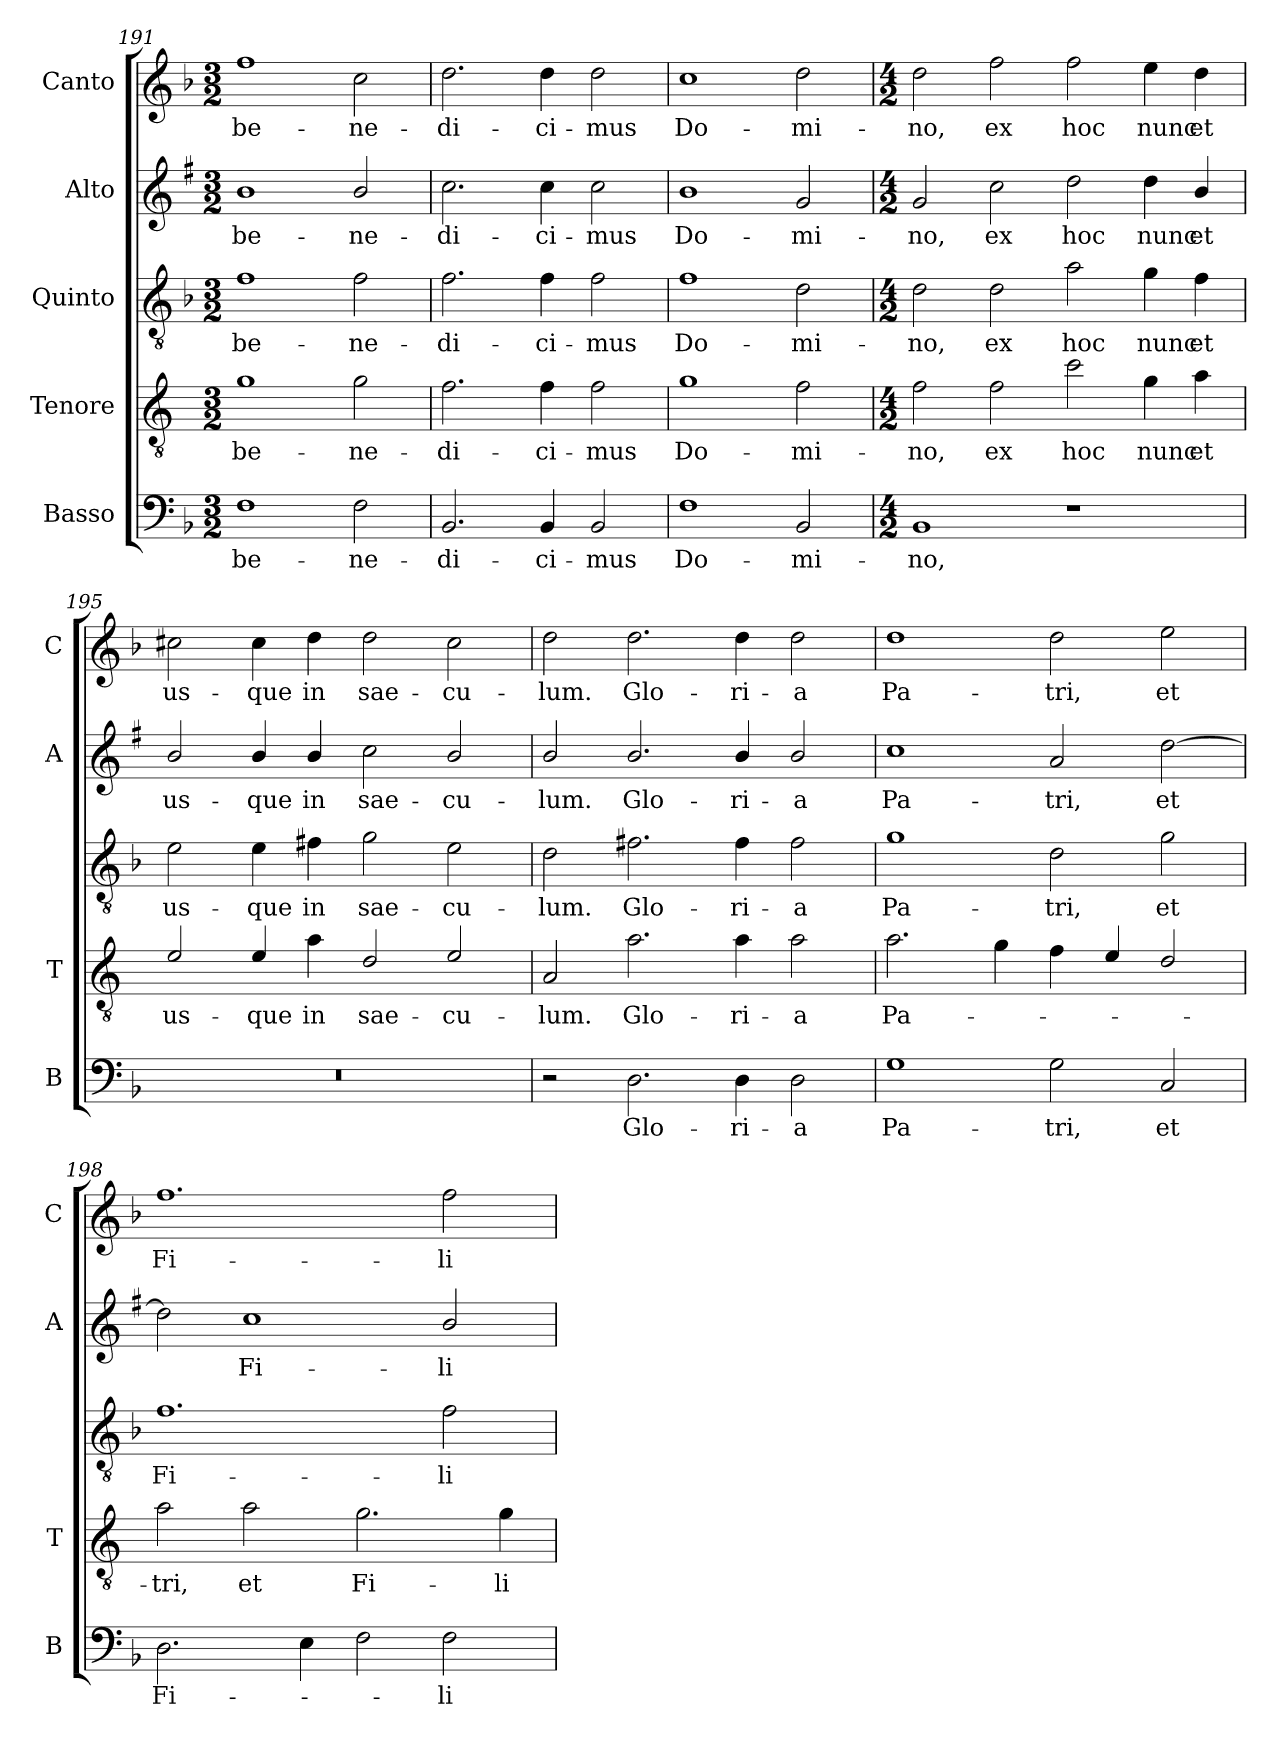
**kern	**text	**kern	**text	**kern	**text	**kern	**text	**kern	**text
*part5	*part5	*part4	*part4	*part3	*part3	*part2	*part2	*part1	*part1
*staff5	*staff5	*staff4	*staff4	*staff3	*staff3	*staff2	*staff2	*staff1	*staff1
*I"Basso	*	*I"Tenore	*	*I"Quinto	*	*I"Alto	*	*I"Canto	*
*I'B	*	*I'T	*	*	*	*I'A	*	*I'C	*
*clefF4	*	*clefGv2	*	*clefGv2	*	*clefG2	*	*clefG2	*
*	*	*ITrd4c7	*	*	*	*ITrd1c2	*	*	*
*k[b-]	*	*k[b-]	*	*k[b-]	*	*k[b-]	*	*k[b-]	*
*F:	*	*F:	*	*F:	*	*F:	*	*F:	*
*M3/2	*	*M3/2	*	*M3/2	*	*M3/2	*	*M3/2	*
=191	=191	=191	=191	=191	=191	=191	=191	=191	=191
!	!LO:LY:b	!	!LO:LY:b	!	!LO:LY:b	!	!LO:LY:b	!	!LO:LY:b
1F	be-	1c	be-	1f	be-	1a	be-	1ff	be-
!	!LO:LY:b	!	!LO:LY:b	!	!LO:LY:b	!	!LO:LY:b	!	!LO:LY:b
2F\	-ne-	2c\	-ne-	2f\	-ne-	2a/	-ne-	2cc\	-ne-
=192	=192	=192	=192	=192	=192	=192	=192	=192	=192
!	!LO:LY:b	!	!LO:LY:b	!	!LO:LY:b	!	!LO:LY:b	!	!LO:LY:b
2.BB-/	-di-	2.B-\	-di-	2.f\	-di-	2.b-\	-di-	2.dd\	-di-
!	!LO:LY:b	!	!LO:LY:b	!	!LO:LY:b	!	!LO:LY:b	!	!LO:LY:b
4BB-/	-ci-	4B-\	-ci-	4f\	-ci-	4b-\	-ci-	4dd\	-ci-
!	!LO:LY:b	!	!LO:LY:b	!	!LO:LY:b	!	!LO:LY:b	!	!LO:LY:b
2BB-/	-mus	2B-\	-mus	2f\	-mus	2b-\	-mus	2dd\	-mus
=193	=193	=193	=193	=193	=193	=193	=193	=193	=193
!	!LO:LY:b	!	!LO:LY:b	!	!LO:LY:b	!	!LO:LY:b	!	!LO:LY:b
1F	Do-	1c	Do-	1f	Do-	1a	Do-	1cc	Do-
!	!LO:LY:b	!	!LO:LY:b	!	!LO:LY:b	!	!LO:LY:b	!	!LO:LY:b
2BB-/	-mi-	2B-\	-mi-	2d\	-mi-	2f/	-mi-	2dd\	-mi-
!!LO:PB:g=z
=194	=194	=194	=194	=194	=194	=194	=194	=194	=194
*M4/2	*	*M4/2	*	*M4/2	*	*M4/2	*	*M4/2	*
!	!LO:LY:b	!	!LO:LY:b	!	!LO:LY:b	!	!LO:LY:b	!	!LO:LY:b
1BB-	-no,	2B-\	-no,	2d\	-no,	2f/	-no,	2dd\	-no,
!	!	!	!LO:LY:b	!	!LO:LY:b	!	!LO:LY:b	!	!LO:LY:b
.	.	2B-\	ex	2d\	ex	2b-\	ex	2ff\	ex
!	!	!	!LO:LY:b	!	!LO:LY:b	!	!LO:LY:b	!	!LO:LY:b
1r	.	2f\	hoc	2a\	hoc	2cc\	hoc	2ff\	hoc
!	!	!	!LO:LY:b	!	!LO:LY:b	!	!LO:LY:b	!	!LO:LY:b
.	.	4c\	nunc	4g\	nunc	4cc\	nunc	4ee\	nunc
!	!	!	!LO:LY:b	!	!LO:LY:b	!	!LO:LY:b	!	!LO:LY:b
.	.	4d\	et	4f\	et	4a/	et	4dd\	et
=195	=195	=195	=195	=195	=195	=195	=195	=195	=195
!	!	!	!LO:LY:b	!	!LO:LY:b	!	!LO:LY:b	!	!LO:LY:b
0r	.	2A/	us-	2e\	us-	2a/	us-	2cc#X\	us-
!	!	!	!LO:LY:b	!	!LO:LY:b	!	!LO:LY:b	!	!LO:LY:b
.	.	4A/	-que	4e\	-que	4a/	-que	4cc#\	-que
!	!	!	!LO:LY:b	!	!LO:LY:b	!	!LO:LY:b	!	!LO:LY:b
.	.	4d\	in	4f#X\	in	4a/	in	4dd\	in
!	!	!	!LO:LY:b	!	!LO:LY:b	!	!LO:LY:b	!	!LO:LY:b
.	.	2G/	sae-	2g\	sae-	2b-\	sae-	2dd\	sae-
!	!	!	!LO:LY:b	!	!LO:LY:b	!	!LO:LY:b	!	!LO:LY:b
.	.	2A/	-cu-	2e\	-cu-	2a/	-cu-	2cc#\	-cu-
=196	=196	=196	=196	=196	=196	=196	=196	=196	=196
!	!	!	!LO:LY:b	!	!LO:LY:b	!	!LO:LY:b	!	!LO:LY:b
2r	.	2D/	-lum.	2d\	-lum.	2a/	-lum.	2dd\	-lum.
!	!LO:LY:b	!	!LO:LY:b	!	!LO:LY:b	!	!LO:LY:b	!	!LO:LY:b
2.D\	Glo-	2.d\	Glo-	2.f#X\	Glo-	2.a/	Glo-	2.dd\	Glo-
!	!LO:LY:b	!	!LO:LY:b	!	!LO:LY:b	!	!LO:LY:b	!	!LO:LY:b
4D\	-ri-	4d\	-ri-	4f#\	-ri-	4a/	-ri-	4dd\	-ri-
!	!LO:LY:b	!	!LO:LY:b	!	!LO:LY:b	!	!LO:LY:b	!	!LO:LY:b
2D\	-a	2d\	-a	2f#\	-a	2a/	-a	2dd\	-a
=197	=197	=197	=197	=197	=197	=197	=197	=197	=197
!	!LO:LY:b	!	!LO:LY:b	!	!LO:LY:b	!	!LO:LY:b	!	!LO:LY:b
1G	Pa-	2.d\	Pa-	1g	Pa-	1b-	Pa-	1dd	Pa-
.	.	4c\	.	.	.	.	.	.	.
!	!LO:LY:b	!	!	!	!LO:LY:b	!	!LO:LY:b	!	!LO:LY:b
2G\	-tri,	4B-\	.	2d\	-tri,	2g/	-tri,	2dd\	-tri,
.	.	4A/	.	.	.	.	.	.	.
!	!LO:LY:b	!	!	!	!LO:LY:b	!	!LO:LY:b	!	!LO:LY:b
2C/	et	2G/	.	2g\	et	[2cc\	et	2ee\	et
=198	=198	=198	=198	=198	=198	=198	=198	=198	=198
!	!LO:LY:b	!	!LO:LY:b	!	!LO:LY:b	!	!	!	!LO:LY:b
2.D\	Fi-	2d\	-tri,	1.f	Fi-	2cc\]	.	1.ff	Fi-
!	!	!	!LO:LY:b	!	!	!	!LO:LY:b	!	!
.	.	2d\	et	.	.	1b-	Fi-	.	.
4E\	.	.	.	.	.	.	.	.	.
!	!	!	!LO:LY:b	!	!	!	!	!	!
2F\	.	2.c\	Fi-	.	.	.	.	.	.
!	!LO:LY:b	!	!	!	!LO:LY:b	!	!LO:LY:b	!	!LO:LY:b
2F\	-li-	.	.	2f\	-li-	2a/	-li-	2ff\	-li-
!	!	!	!LO:LY:b	!	!	!	!	!	!
.	.	4c\	-li-	.	.	.	.	.	.
=	=	=	=	=	=	=	=	=	=
*-	*-	*-	*-	*-	*-	*-	*-	*-	*-
